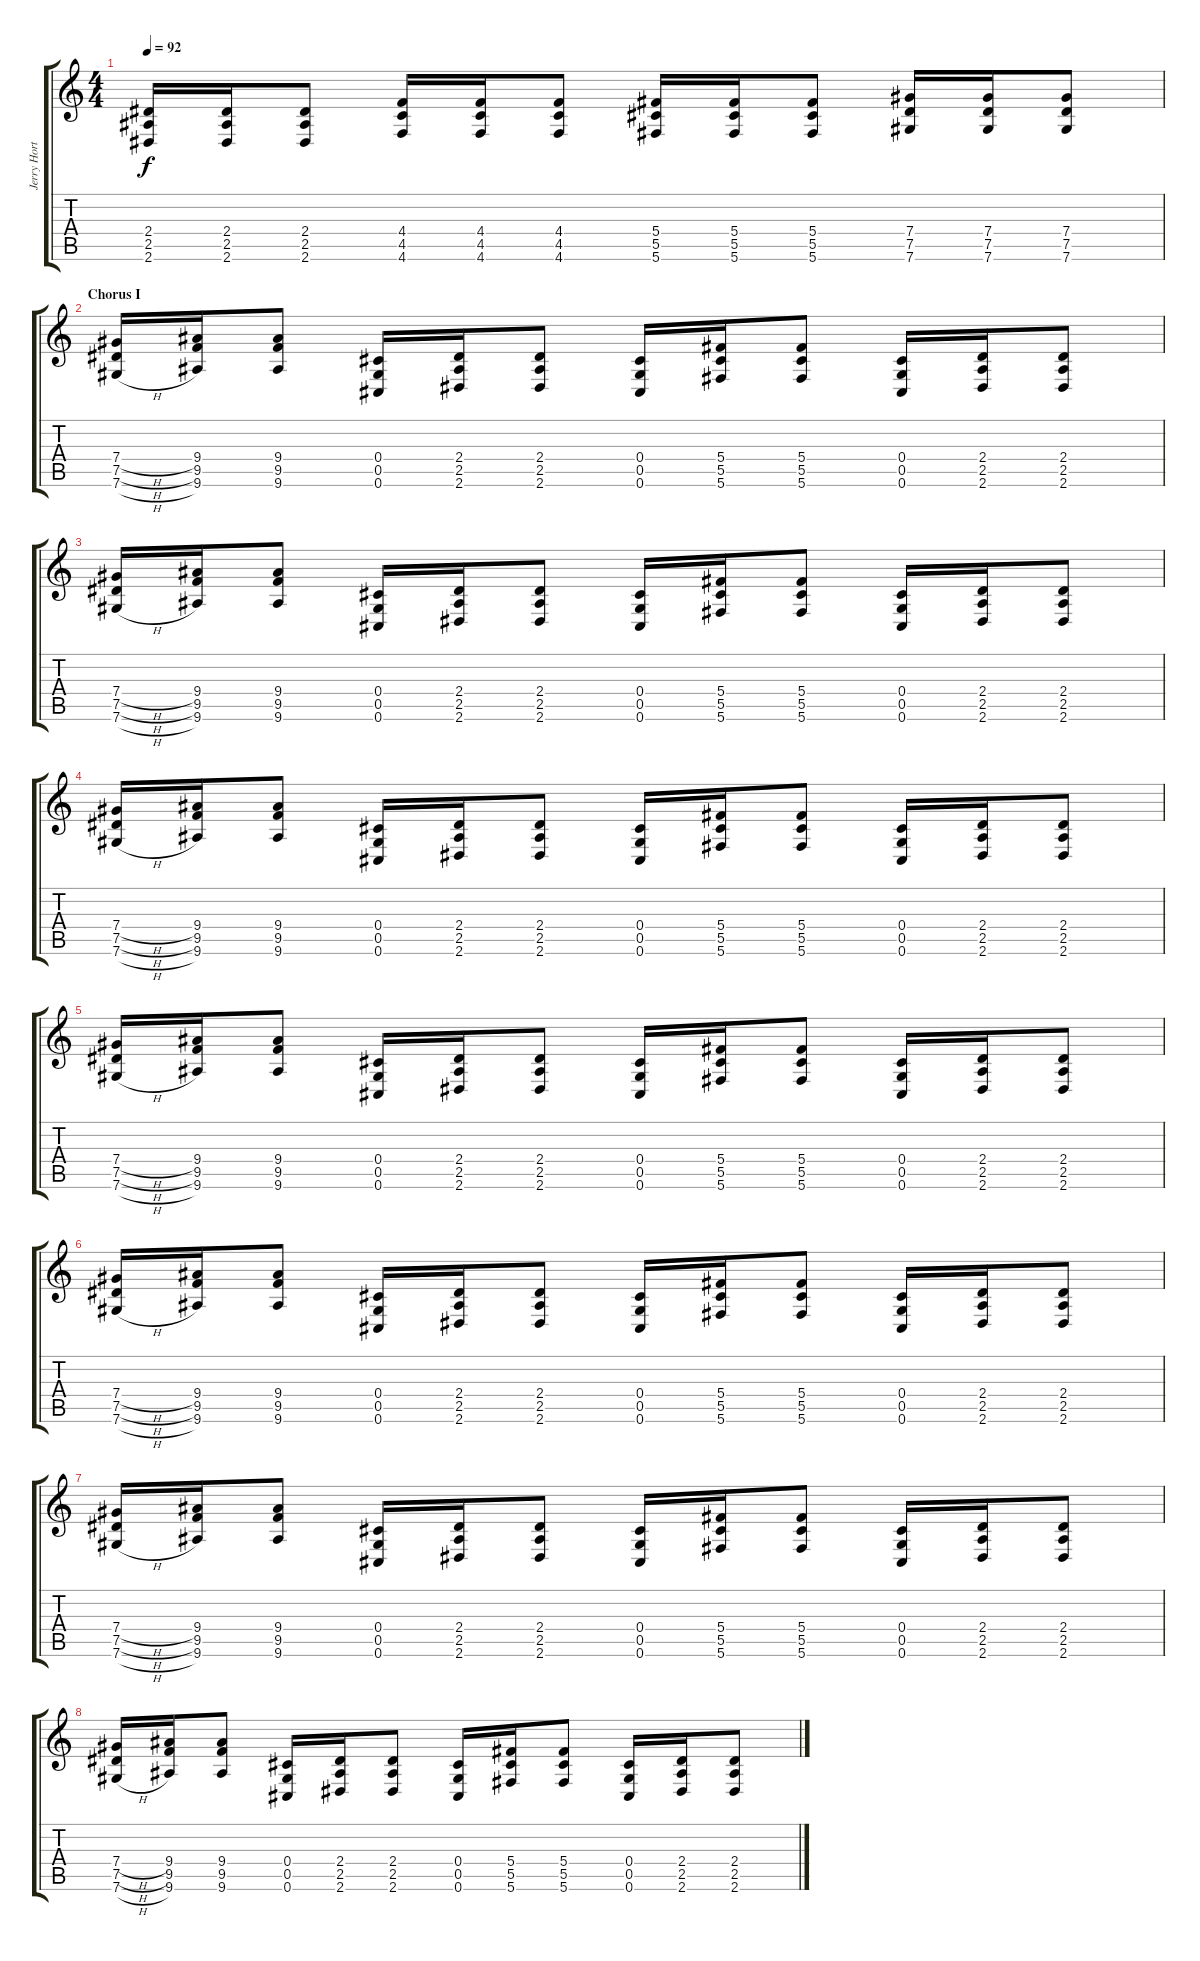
\track ("Jerry Horton - Overdrive Guitar " "Jerry Hort") {instrument overdrivenguitar}
\staff {score tabs}
\tuning (Eb4 Bb3 Gb3 Db3 Ab2 Db2) {hide}
\ts (4 4)
\tempo 92
\clef g2
\ks c
(2.4 2.5 2.6).16{dy f} (2.4 2.5 2.6).16 (2.4 2.5 2.6).8 (4.4 4.5 4.6).16 (4.4 4.5 4.6).16 (4.4 4.5 4.6).8 (5.4 5.5 5.6).16 (5.4 5.5 5.6).16 (5.4 5.5 5.6).8 (7.4 7.5 7.6).16 (7.4 7.5 7.6).16 (7.4 7.5 7.6).8 |
\section ("" "Chorus I")
(7.4{h} 7.5{h} 7.6{h}).16 (9.4 9.5 9.6).16 (9.4 9.5 9.6).8 (0.4 0.5 0.6).16 (2.4 2.5 2.6).16 (2.4 2.5 2.6).8 (0.4 0.5 0.6).16 (5.4 5.5 5.6).16 (5.4 5.5 5.6).8 (0.4 0.5 0.6).16 (2.4 2.5 2.6).16 (2.4 2.5 2.6).8 |
(7.4{h} 7.5{h} 7.6{h}).16 (9.4 9.5 9.6).16 (9.4 9.5 9.6).8 (0.4 0.5 0.6).16 (2.4 2.5 2.6).16 (2.4 2.5 2.6).8 (0.4 0.5 0.6).16 (5.4 5.5 5.6).16 (5.4 5.5 5.6).8 (0.4 0.5 0.6).16 (2.4 2.5 2.6).16 (2.4 2.5 2.6).8 |
(7.4{h} 7.5{h} 7.6{h}).16 (9.4 9.5 9.6).16 (9.4 9.5 9.6).8 (0.4 0.5 0.6).16 (2.4 2.5 2.6).16 (2.4 2.5 2.6).8 (0.4 0.5 0.6).16 (5.4 5.5 5.6).16 (5.4 5.5 5.6).8 (0.4 0.5 0.6).16 (2.4 2.5 2.6).16 (2.4 2.5 2.6).8 |
(7.4{h} 7.5{h} 7.6{h}).16 (9.4 9.5 9.6).16 (9.4 9.5 9.6).8 (0.4 0.5 0.6).16 (2.4 2.5 2.6).16 (2.4 2.5 2.6).8 (0.4 0.5 0.6).16 (5.4 5.5 5.6).16 (5.4 5.5 5.6).8 (0.4 0.5 0.6).16 (2.4 2.5 2.6).16 (2.4 2.5 2.6).8 |
(7.4{h} 7.5{h} 7.6{h}).16 (9.4 9.5 9.6).16 (9.4 9.5 9.6).8 (0.4 0.5 0.6).16 (2.4 2.5 2.6).16 (2.4 2.5 2.6).8 (0.4 0.5 0.6).16 (5.4 5.5 5.6).16 (5.4 5.5 5.6).8 (0.4 0.5 0.6).16 (2.4 2.5 2.6).16 (2.4 2.5 2.6).8 |
(7.4{h} 7.5{h} 7.6{h}).16 (9.4 9.5 9.6).16 (9.4 9.5 9.6).8 (0.4 0.5 0.6).16 (2.4 2.5 2.6).16 (2.4 2.5 2.6).8 (0.4 0.5 0.6).16 (5.4 5.5 5.6).16 (5.4 5.5 5.6).8 (0.4 0.5 0.6).16 (2.4 2.5 2.6).16 (2.4 2.5 2.6).8 |
(7.4{h} 7.5{h} 7.6{h}).16 (9.4 9.5 9.6).16 (9.4 9.5 9.6).8 (0.4 0.5 0.6).16 (2.4 2.5 2.6).16 (2.4 2.5 2.6).8 (0.4 0.5 0.6).16 (5.4 5.5 5.6).16 (5.4 5.5 5.6).8 (0.4 0.5 0.6).16 (2.4 2.5 2.6).16 (2.4 2.5 2.6).8
